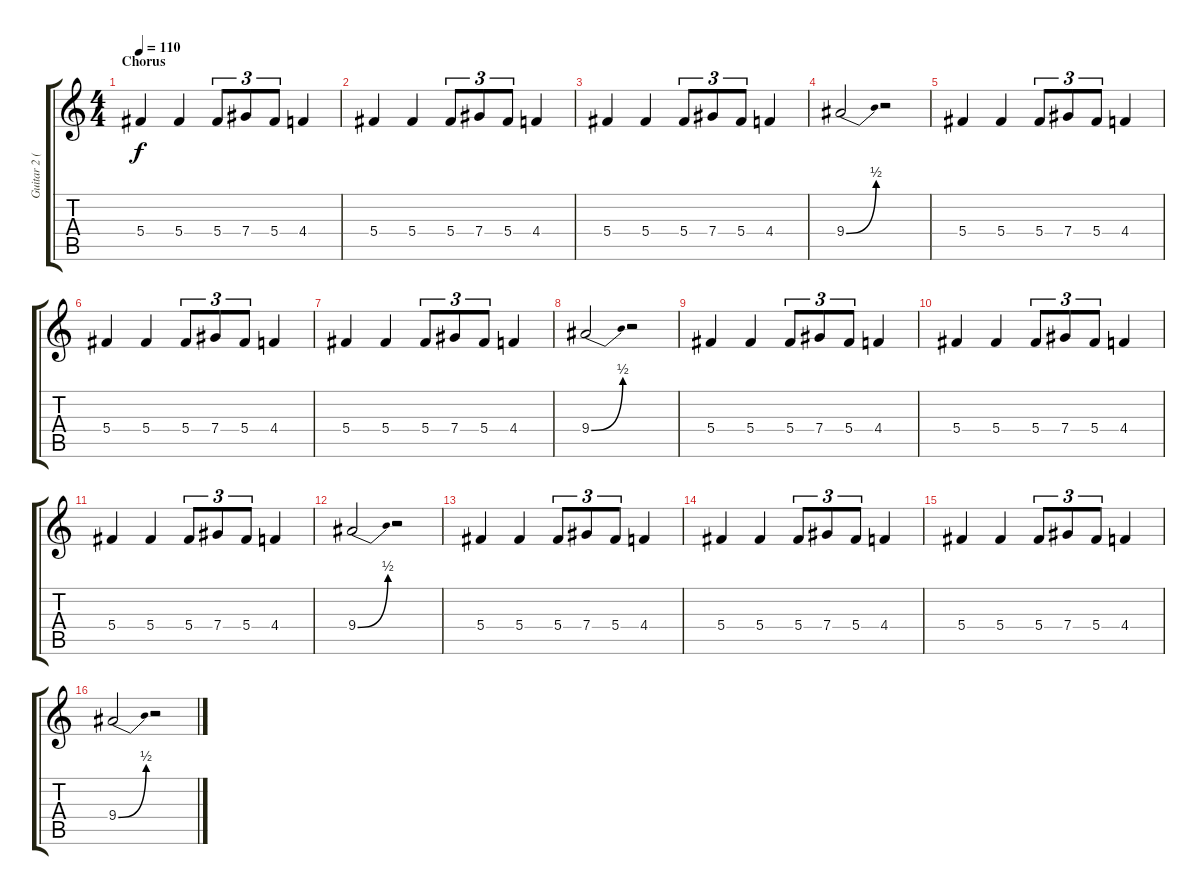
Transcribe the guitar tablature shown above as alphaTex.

\track ("Guitar 2 (distorted)" "Guitar 2 (") {instrument distortionguitar}
\staff {score tabs}
\tuning (Eb4 Bb3 Gb3 Db3 Ab2 Eb2) {hide}
\ts (4 4)
\section ("" "Chorus")
\tempo 110
\clef g2
\ks c
5.4.4{dy f} 5.4.4 5.4.8{tu (3 2)} 7.4.8{tu (3 2)} 5.4.8{tu (3 2)} 4.4.4 |
5.4.4 5.4.4 5.4.8{tu (3 2)} 7.4.8{tu (3 2)} 5.4.8{tu (3 2)} 4.4.4 |
5.4.4 5.4.4 5.4.8{tu (3 2)} 7.4.8{tu (3 2)} 5.4.8{tu (3 2)} 4.4.4 |
9.4{be (bend 0 0 60 2)}.2 r.2 |
5.4.4 5.4.4 5.4.8{tu (3 2)} 7.4.8{tu (3 2)} 5.4.8{tu (3 2)} 4.4.4 |
5.4.4 5.4.4 5.4.8{tu (3 2)} 7.4.8{tu (3 2)} 5.4.8{tu (3 2)} 4.4.4 |
5.4.4 5.4.4 5.4.8{tu (3 2)} 7.4.8{tu (3 2)} 5.4.8{tu (3 2)} 4.4.4 |
9.4{be (bend 0 0 60 2)}.2 r.2 |
5.4.4 5.4.4 5.4.8{tu (3 2)} 7.4.8{tu (3 2)} 5.4.8{tu (3 2)} 4.4.4 |
5.4.4 5.4.4 5.4.8{tu (3 2)} 7.4.8{tu (3 2)} 5.4.8{tu (3 2)} 4.4.4 |
5.4.4 5.4.4 5.4.8{tu (3 2)} 7.4.8{tu (3 2)} 5.4.8{tu (3 2)} 4.4.4 |
9.4{be (bend 0 0 60 2)}.2 r.2 |
5.4.4 5.4.4 5.4.8{tu (3 2)} 7.4.8{tu (3 2)} 5.4.8{tu (3 2)} 4.4.4 |
5.4.4 5.4.4 5.4.8{tu (3 2)} 7.4.8{tu (3 2)} 5.4.8{tu (3 2)} 4.4.4 |
5.4.4 5.4.4 5.4.8{tu (3 2)} 7.4.8{tu (3 2)} 5.4.8{tu (3 2)} 4.4.4 |
9.4{be (bend 0 0 60 2)}.2 r.2
